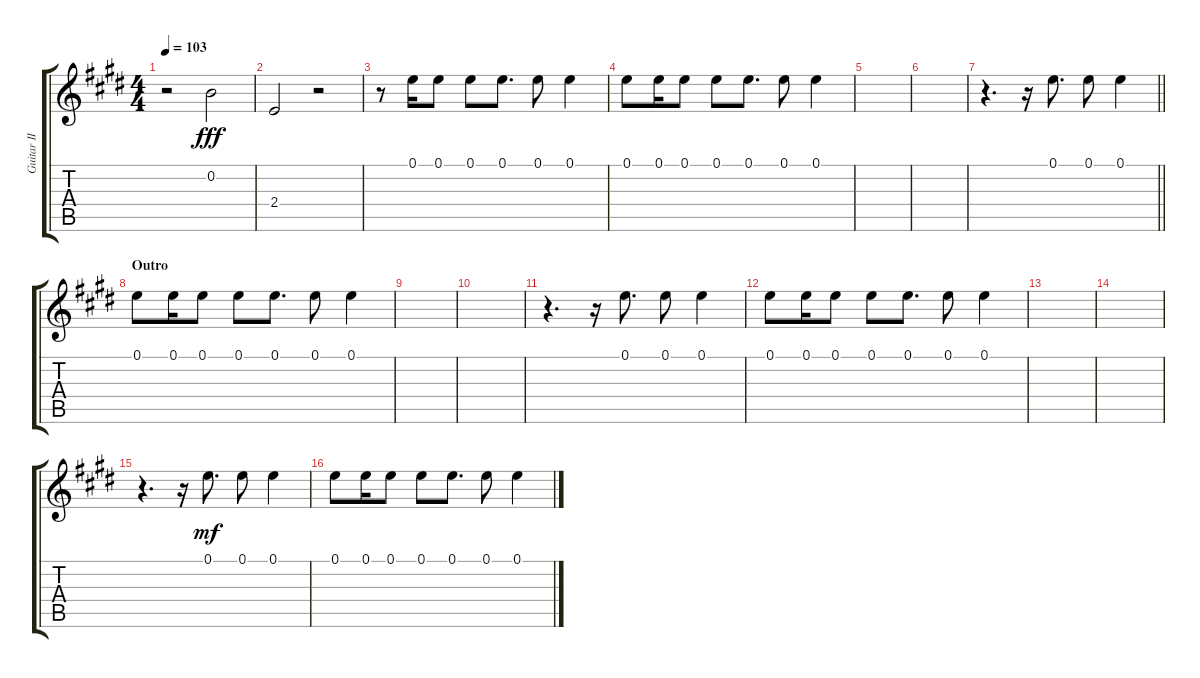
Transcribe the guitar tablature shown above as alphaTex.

\track ("Guitar II" "Guitar II") {instrument electricguitarjazz}
\staff {score tabs}
\tuning (E4 B3 G3 D3 A2 E2) {hide}
\ts (4 4)
\tempo 103
\clef g2
\ks e
r.2{dy fff} 0.2.2 |
2.4.2 r.2 |
r.8 0.1.16 0.1.8 0.1.8 0.1.8{d} 0.1.8 0.1.4 |
0.1.8 0.1.16 0.1.8 0.1.8 0.1.8{d} 0.1.8 0.1.4 |
|
|
\barLineRight lightlight
r.4{d} r.16 0.1.8{d} 0.1.8 0.1.4 |
\section ("" "Outro")
0.1.8 0.1.16 0.1.8 0.1.8 0.1.8{d} 0.1.8 0.1.4 |
|
|
r.4{d} r.16 0.1.8{d} 0.1.8 0.1.4 |
0.1.8 0.1.16 0.1.8 0.1.8 0.1.8{d} 0.1.8 0.1.4 |
|
|
r.4{d} r.16 0.1.8{d dy mf} 0.1.8 0.1.4 |
0.1.8 0.1.16 0.1.8 0.1.8 0.1.8{d} 0.1.8 0.1.4
